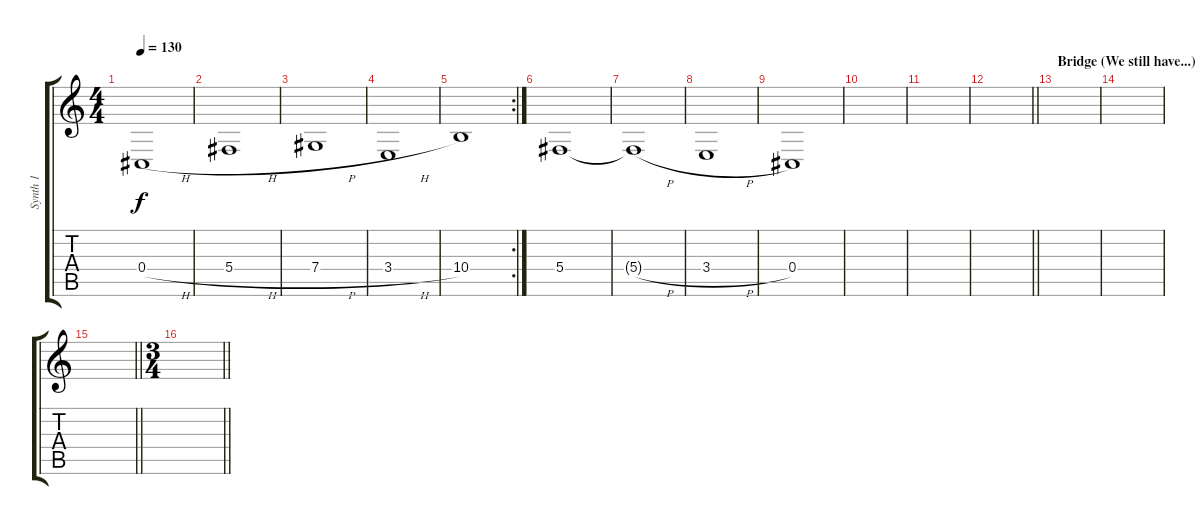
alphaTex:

\track ("Synth 1" "Synth 1") {instrument pad2warm}
\staff {score tabs}
\tuning (Eb4 Bb3 Gb3 Db3 Ab2 Db2) {hide}
\ts (4 4)
\tempo 130
\clef g2
\ks c
0.4{h}.1{dy f} |
5.4{h}.1 |
7.4{h}.1 |
3.4{h}.1 |
\rc 2
10.4.1 |
5.4.1 |
5.4{h t}.1 |
3.4{h}.1 |
0.4.1 |
|
|
\barLineRight lightlight
|
\section ("" "Bridge (We still have...)")
|
|
\barLineRight lightlight
|
\ts (3 4)
\section ("" "")
\barLineRight lightlight
